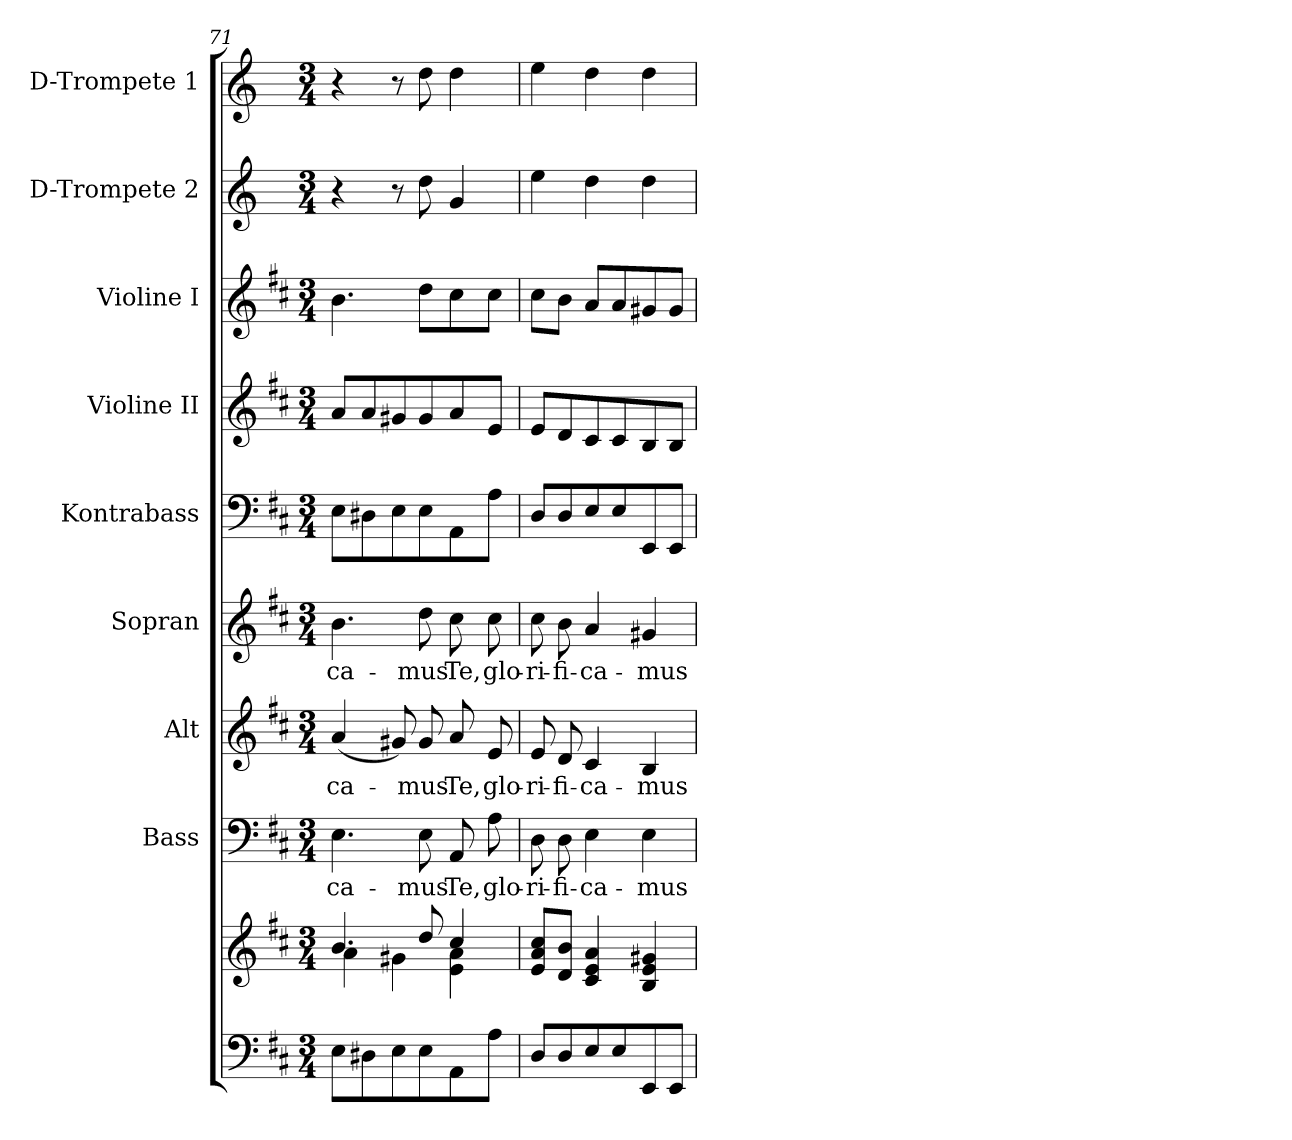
**kern	**kern	**kern	**text	**kern	**text	**kern	**text	**kern	**kern	**kern	**kern	**kern
*part9	*part9	*part8	*part8	*part7	*part7	*part6	*part6	*part5	*part4	*part3	*part2	*part1
*staff10	*staff9	*staff8	*staff8	*staff7	*staff7	*staff6	*staff6	*staff5	*staff4	*staff3	*staff2	*staff1
*	*	*I"Bass	*	*I"Alt	*	*I"Sopran	*	*I"Kontrabass	*I"Violine II	*I"Violine I	*I"D-Trompete 2	*I"D-Trompete 1
*	*	*I'B.	*	*I'A.	*	*I'S.	*	*I'Kb.	*I'Vl. II	*I'Vl. I	*I'D Trp. 2	*I'D Trp. 1
!!LO:PB:g=z
*clefF4	*clefG2	*clefF4	*	*clefG2	*	*clefG2	*	*clefF4	*clefG2	*clefG2	*clefG2	*clefG2
*	*	*	*	*	*	*	*	*ITrd7c12	*	*	*ITrd-1c-2	*ITrd-1c-2
*k[f#c#]	*k[f#c#]	*k[f#c#]	*	*k[f#c#]	*	*k[f#c#]	*	*k[f#c#]	*k[f#c#]	*k[f#c#]	*k[f#c#]	*k[f#c#]
*D:	*D:	*D:	*	*D:	*	*D:	*	*D:	*D:	*D:	*D:	*D:
*M3/4	*M3/4	*M3/4	*	*M3/4	*	*M3/4	*	*M3/4	*M3/4	*M3/4	*M3/4	*M3/4
=71	=71	=71	=71	=71	=71	=71	=71	=71	=71	=71	=71	=71
*	*^	*	*	*	*	*	*	*	*	*	*	*
!	!	!	!	!LO:LY:b	!	!LO:LY:b	!	!LO:LY:b	!	!	!	!	!
8E\L	4.b/	4a\	4.E\	-ca-	(<4a/	-ca-	4.b\	-ca-	8EE\L	8a/L	4.b\	4r	4r
8D#X\	.	.	.	.	.	.	.	.	8DD#X\	8a/	.	.	.
8E\	.	4g#X\	.	.	8g#X/)	.	.	.	8EE\	8g#X/	.	8r	8r
!	!	!	!	!LO:LY:b	!	!LO:LY:b	!	!LO:LY:b	!	!	!	!	!
8E\	8dd/	.	8E\	-mus	8g#/	-mus	8dd\	-mus	8EE\	8g#/	8dd\L	8ee\	8ee\
!	!	!	!	!LO:LY:b	!	!LO:LY:b	!	!LO:LY:b	!	!	!	!	!
8AA\	4cc#/	4e\ 4a\	8AA/	Te,	8a/	Te,	8cc#\	Te,	8AAA\	8a/	8cc#\	4a/	4ee\
!	!	!	!	!LO:LY:b	!	!LO:LY:b	!	!LO:LY:b	!	!	!	!	!
8A\J	.	.	8A\	glo-	8e/	glo-	8cc#\	glo-	8AA\J	8e/J	8cc#\J	.	.
*	*v	*v	*	*	*	*	*	*	*	*	*	*	*
=72	=72	=72	=72	=72	=72	=72	=72	=72	=72	=72	=72	=72
!	!	!	!LO:LY:b	!	!LO:LY:b	!	!LO:LY:b	!	!	!	!	!
8D/L	8e/ 8a/ 8cc#/L	8D\	-ri-	8e/	-ri-	8cc#\	-ri-	8DD/L	8e/L	8cc#\L	4ff#\	4ff#\
!	!	!	!LO:LY:b	!	!LO:LY:b	!	!LO:LY:b	!	!	!	!	!
8D/	8d/ 8b/J	8D\	-fi-	8d/	-fi-	8b\	-fi-	8DD/	8d/	8b\J	.	.
!	!	!	!LO:LY:b	!	!LO:LY:b	!	!LO:LY:b	!	!	!	!	!
8E/	4c#/ 4e/ 4a/	4E\	-ca-	4c#/	-ca-	4a/	-ca-	8EE/	8c#/	8a/L	4ee\	4ee\
8E/	.	.	.	.	.	.	.	8EE/	8c#/	8a/	.	.
!	!	!	!LO:LY:b	!	!LO:LY:b	!	!LO:LY:b	!	!	!	!	!
8EE/	4B/ 4e/ 4g#X/	4E\	-mus	4B/	-mus	4g#X/	-mus	8EEE/	8B/	8g#X/	4ee\	4ee\
8EE/J	.	.	.	.	.	.	.	8EEE/J	8B/J	8g#/J	.	.
=	=	=	=	=	=	=	=	=	=	=	=	=
*-	*-	*-	*-	*-	*-	*-	*-	*-	*-	*-	*-	*-
